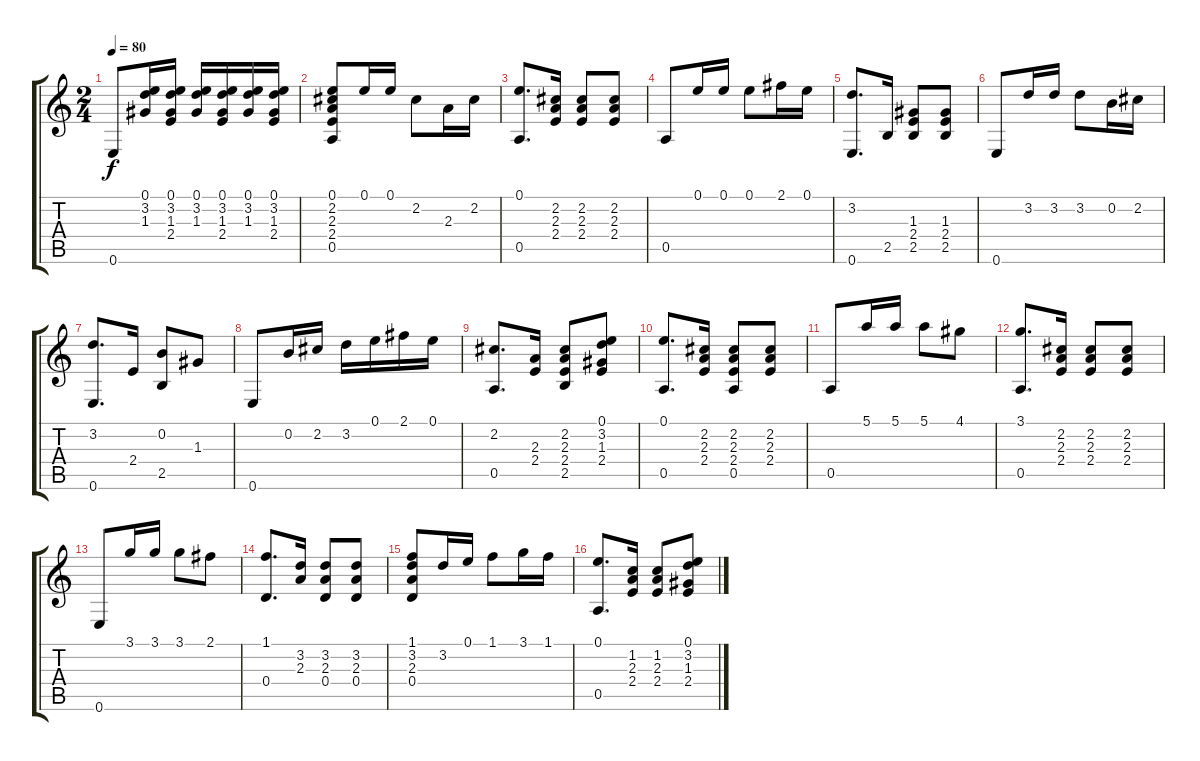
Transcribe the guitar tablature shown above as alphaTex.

\track "" {instrument acousticguitarsteel}
\staff {score tabs}
\tuning (E4 B3 G3 D3 A2 E2) {hide}
\ts (2 4)
\tempo 80
\clef g2
\ks c
0.6.8{dy f} (0.1 3.2 1.3).16 (0.1 3.2 1.3 2.4).16 (0.1 3.2 1.3).16 (0.1 3.2 1.3 2.4).16 (0.1 3.2 1.3).16 (0.1 3.2 1.3 2.4).16 |
(0.1 2.2 2.3 2.4 0.5).8 0.1.16 0.1.16 2.2.8 2.3.16 2.2.16 |
(0.1 0.5).8{d} (2.2 2.3 2.4).16 (2.2 2.3 2.4).8 (2.2 2.3 2.4).8 |
0.5.8 0.1.16 0.1.16 0.1.8 2.1.16 0.1.16 |
(3.2 0.6).8{d} 2.5.16 (1.3 2.4 2.5).8 (1.3 2.4 2.5).8 |
0.6.8 3.2.16 3.2.16 3.2.8 0.2.16 2.2.16 |
(3.2 0.6).8{d} 2.4.16 (0.2 2.5).8 1.3.8 |
0.6.8 0.2.16 2.2.16 3.2.16 0.1.16 2.1.16 0.1.16 |
(2.2 0.5).8{d} (2.3 2.4).16 (2.2 2.3 2.4 2.5).8 (0.1 3.2 1.3 2.4).8 |
(0.1 0.5).8{d} (2.2 2.3 2.4).16 (2.2 2.3 2.4 0.5).8 (2.2 2.3 2.4).8 |
0.5.8 5.1.16 5.1.16 5.1.8 4.1.8 |
(3.1 0.5).8{d} (2.2 2.3 2.4).16 (2.2 2.3 2.4).8 (2.2 2.3 2.4).8 |
0.6.8 3.1.16 3.1.16 3.1.8 2.1.8 |
(1.1 0.4).8{d} (3.2 2.3).16 (3.2 2.3 0.4).8 (3.2 2.3 0.4).8 |
(1.1 3.2 2.3 0.4).8 3.2.16 0.1.16 1.1.8 3.1.16 1.1.16 |
(0.1 0.5).8{d} (1.2 2.3 2.4).16 (1.2 2.3 2.4).8 (0.1 3.2 1.3 2.4).8
